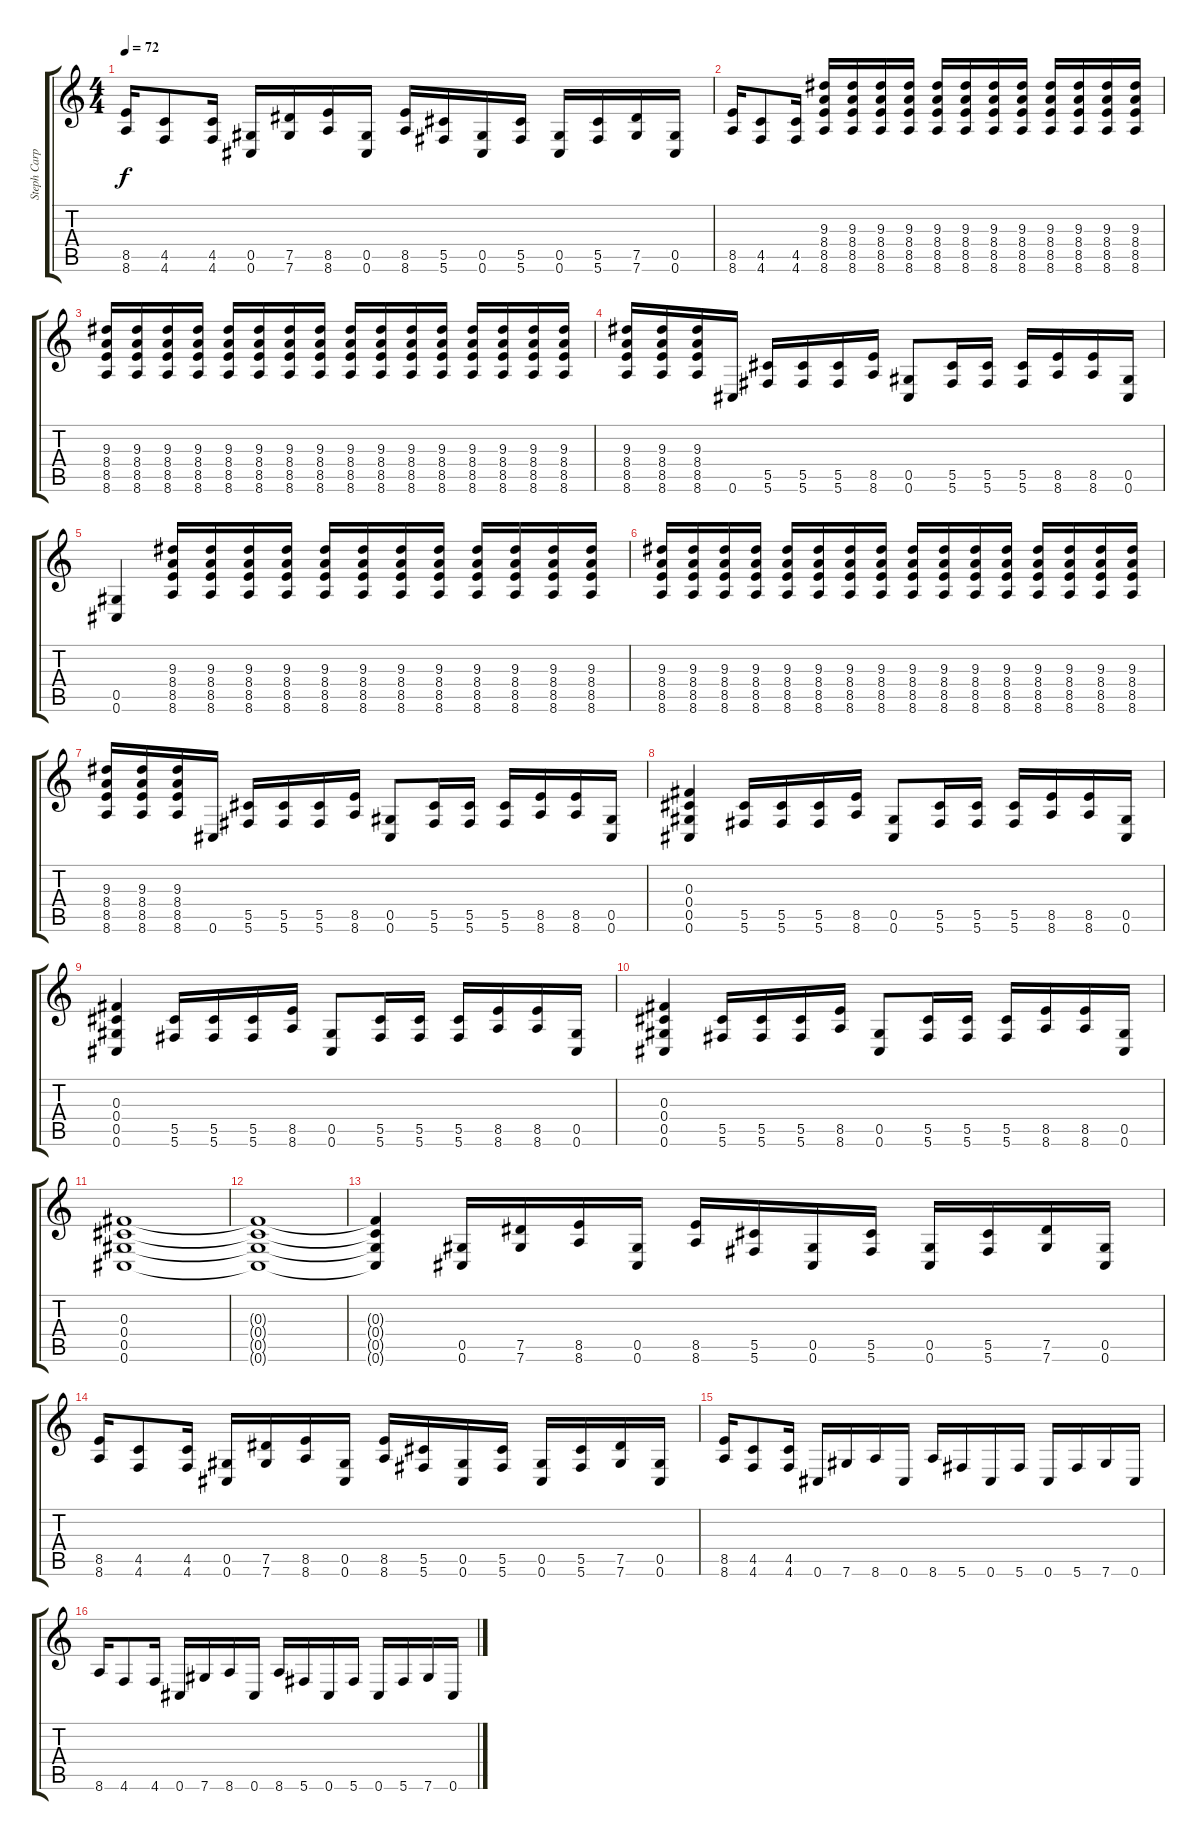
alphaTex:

\track ("Steph Carpenter [guitar]" "Steph Carp") {instrument distortionguitar}
\staff {score tabs}
\tuning (Eb4 Bb3 Gb3 Db3 Ab2 Db2) {hide}
\ts (4 4)
\tempo 72
\clef g2
\ks c
(8.5 8.6).16{dy f} (4.5 4.6).8 (4.5 4.6).16 (0.5 0.6).16 (7.5 7.6).16 (8.5 8.6).16 (0.5 0.6).16 (8.5 8.6).16 (5.5 5.6).16 (0.5 0.6).16 (5.5 5.6).16 (0.5 0.6).16 (5.5 5.6).16 (7.5 7.6).16 (0.5 0.6).16 |
(8.5 8.6).16 (4.5 4.6).8 (4.5 4.6).16 (9.3 8.4 8.5 8.6).16 (9.3 8.4 8.5 8.6).16 (9.3 8.4 8.5 8.6).16 (9.3 8.4 8.5 8.6).16 (9.3 8.4 8.5 8.6).16 (9.3 8.4 8.5 8.6).16 (9.3 8.4 8.5 8.6).16 (9.3 8.4 8.5 8.6).16 (9.3 8.4 8.5 8.6).16 (9.3 8.4 8.5 8.6).16 (9.3 8.4 8.5 8.6).16 (9.3 8.4 8.5 8.6).16 |
(9.3 8.4 8.5 8.6).16 (9.3 8.4 8.5 8.6).16 (9.3 8.4 8.5 8.6).16 (9.3 8.4 8.5 8.6).16 (9.3 8.4 8.5 8.6).16 (9.3 8.4 8.5 8.6).16 (9.3 8.4 8.5 8.6).16 (9.3 8.4 8.5 8.6).16 (9.3 8.4 8.5 8.6).16 (9.3 8.4 8.5 8.6).16 (9.3 8.4 8.5 8.6).16 (9.3 8.4 8.5 8.6).16 (9.3 8.4 8.5 8.6).16 (9.3 8.4 8.5 8.6).16 (9.3 8.4 8.5 8.6).16 (9.3 8.4 8.5 8.6).16 |
(9.3 8.4 8.5 8.6).16 (9.3 8.4 8.5 8.6).16 (9.3 8.4 8.5 8.6).16 0.6.16 (5.5 5.6).16 (5.5 5.6).16 (5.5 5.6).16 (8.5 8.6).16 (0.5 0.6).8 (5.5 5.6).16 (5.5 5.6).16 (5.5 5.6).16 (8.5 8.6).16 (8.5 8.6).16 (0.5 0.6).16 |
(0.5 0.6).4 (9.3 8.4 8.5 8.6).16 (9.3 8.4 8.5 8.6).16 (9.3 8.4 8.5 8.6).16 (9.3 8.4 8.5 8.6).16 (9.3 8.4 8.5 8.6).16 (9.3 8.4 8.5 8.6).16 (9.3 8.4 8.5 8.6).16 (9.3 8.4 8.5 8.6).16 (9.3 8.4 8.5 8.6).16 (9.3 8.4 8.5 8.6).16 (9.3 8.4 8.5 8.6).16 (9.3 8.4 8.5 8.6).16 |
(9.3 8.4 8.5 8.6).16 (9.3 8.4 8.5 8.6).16 (9.3 8.4 8.5 8.6).16 (9.3 8.4 8.5 8.6).16 (9.3 8.4 8.5 8.6).16 (9.3 8.4 8.5 8.6).16 (9.3 8.4 8.5 8.6).16 (9.3 8.4 8.5 8.6).16 (9.3 8.4 8.5 8.6).16 (9.3 8.4 8.5 8.6).16 (9.3 8.4 8.5 8.6).16 (9.3 8.4 8.5 8.6).16 (9.3 8.4 8.5 8.6).16 (9.3 8.4 8.5 8.6).16 (9.3 8.4 8.5 8.6).16 (9.3 8.4 8.5 8.6).16 |
(9.3 8.4 8.5 8.6).16 (9.3 8.4 8.5 8.6).16 (9.3 8.4 8.5 8.6).16 0.6.16 (5.5 5.6).16 (5.5 5.6).16 (5.5 5.6).16 (8.5 8.6).16 (0.5 0.6).8 (5.5 5.6).16 (5.5 5.6).16 (5.5 5.6).16 (8.5 8.6).16 (8.5 8.6).16 (0.5 0.6).16 |
(0.3 0.4 0.5 0.6).4 (5.5 5.6).16 (5.5 5.6).16 (5.5 5.6).16 (8.5 8.6).16 (0.5 0.6).8 (5.5 5.6).16 (5.5 5.6).16 (5.5 5.6).16 (8.5 8.6).16 (8.5 8.6).16 (0.5 0.6).16 |
(0.3 0.4 0.5 0.6).4 (5.5 5.6).16 (5.5 5.6).16 (5.5 5.6).16 (8.5 8.6).16 (0.5 0.6).8 (5.5 5.6).16 (5.5 5.6).16 (5.5 5.6).16 (8.5 8.6).16 (8.5 8.6).16 (0.5 0.6).16 |
(0.3 0.4 0.5 0.6).4 (5.5 5.6).16 (5.5 5.6).16 (5.5 5.6).16 (8.5 8.6).16 (0.5 0.6).8 (5.5 5.6).16 (5.5 5.6).16 (5.5 5.6).16 (8.5 8.6).16 (8.5 8.6).16 (0.5 0.6).16 |
(0.3 0.4 0.5 0.6).1 |
(0.3{t} 0.4{t} 0.5{t} 0.6{t}).1 |
(0.3{t} 0.4{t} 0.5{t} 0.6{t}).4 (0.5 0.6).16 (7.5 7.6).16 (8.5 8.6).16 (0.5 0.6).16 (8.5 8.6).16 (5.5 5.6).16 (0.5 0.6).16 (5.5 5.6).16 (0.5 0.6).16 (5.5 5.6).16 (7.5 7.6).16 (0.5 0.6).16 |
(8.5 8.6).16 (4.5 4.6).8 (4.5 4.6).16 (0.5 0.6).16 (7.5 7.6).16 (8.5 8.6).16 (0.5 0.6).16 (8.5 8.6).16 (5.5 5.6).16 (0.5 0.6).16 (5.5 5.6).16 (0.5 0.6).16 (5.5 5.6).16 (7.5 7.6).16 (0.5 0.6).16 |
(8.5 8.6).16 (4.5 4.6).8 (4.5 4.6).16 0.6.16 7.6.16 8.6.16 0.6.16 8.6.16 5.6.16 0.6.16 5.6.16 0.6.16 5.6.16 7.6.16 0.6.16 |
8.6.16 4.6.8 4.6.16 0.6.16 7.6.16 8.6.16 0.6.16 8.6.16 5.6.16 0.6.16 5.6.16 0.6.16 5.6.16 7.6.16 0.6.16
